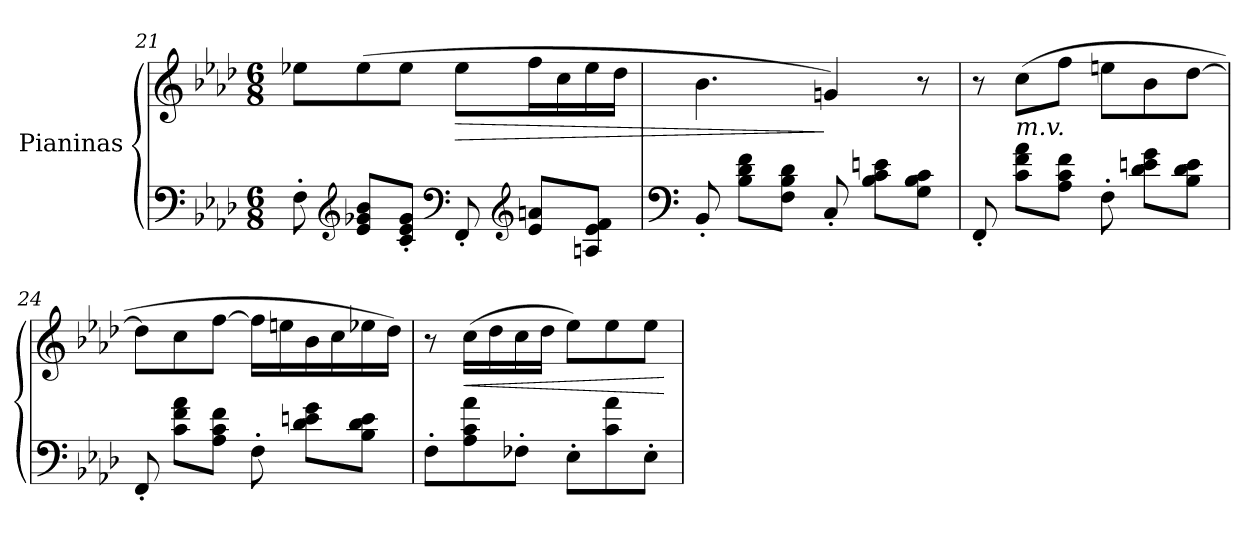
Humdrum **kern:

**kern	**kern	**dynam
*part1	*part1	*part1
*staff2	*staff1	*staff1/2
*I"Pianinas	*	*
!!LO:LB:g=z
*clefF4	*clefG2	*
*k[b-e-a-d-]	*k[b-e-a-d-]	*
*M6/8	*M6/8	*
=21	=21	=21
8F'\	8ee-X\L	.
*clefG2	*	*
8e-/ 8g-X/ 8b-/L	(>8ee-\	.
8c/' 8e-/' 8g-/'J	8ee-\J	.
*clefF4	*	*
!	!	!LO:HP:b
8FF'/	8ee-\L	>
*clefG2	*	*
8e-/ 8an/L	16ff\L	.
.	16cc\	.
8An/ 8e-/ 8f/J	16ee-\	.
.	16dd-\JJ	.
=22	=22	=22
*clefF4	*	*
8BB-'/	4.b-\	.
8B-\ 8d-\ 8f\L	.	.
8F\ 8B-\ 8d-\J	.	.
8C'/	4gn/)	]
8B-\ 8c\ 8en\L	.	.
8G\ 8B-\ 8c\J	8r	.
=23	=23	=23
8FF'/	8r	.
!	!LO:TX:b:i:t=m.v.	!
8c\ 8f\ 8a-\L	(>8cc\L	.
8A-\ 8c\ 8f\J	8ff\J	.
8F'\	8een\L	.
8d-\ 8en\ 8g\L	8b-\	.
8B-\ 8d-\ 8e\J	[8dd-\J	.
=24	=24	=24
8FF'/	8dd-\L]	.
8c\ 8f\ 8a-\L	8cc\	.
8A-\ 8c\ 8f\J	[8ff\J	.
8F'\	16ff\LL]	.
.	16een\	.
8d-\ 8en\ 8g\L	16b-\	.
.	16cc\	.
8B-\ 8d-\ 8e\J	16ee-X\	.
.	16dd-\JJ)	.
!!LO:LB:g=z
=25	=25	=25
8F'\L	8r	.
!	!	!LO:HP:b
8A-\ 8c\ 8a-\	(>16cc\LL	<
.	16dd-\	.
8F-X'\J	16cc\	.
.	16dd-\JJ	.
8E-'\L	8ee-\L)	.
8c\ 8a-\	8ee-\	.
8E-'\J	8ee-\J	.
.	.	[
=	=	=
*-	*-	*-
